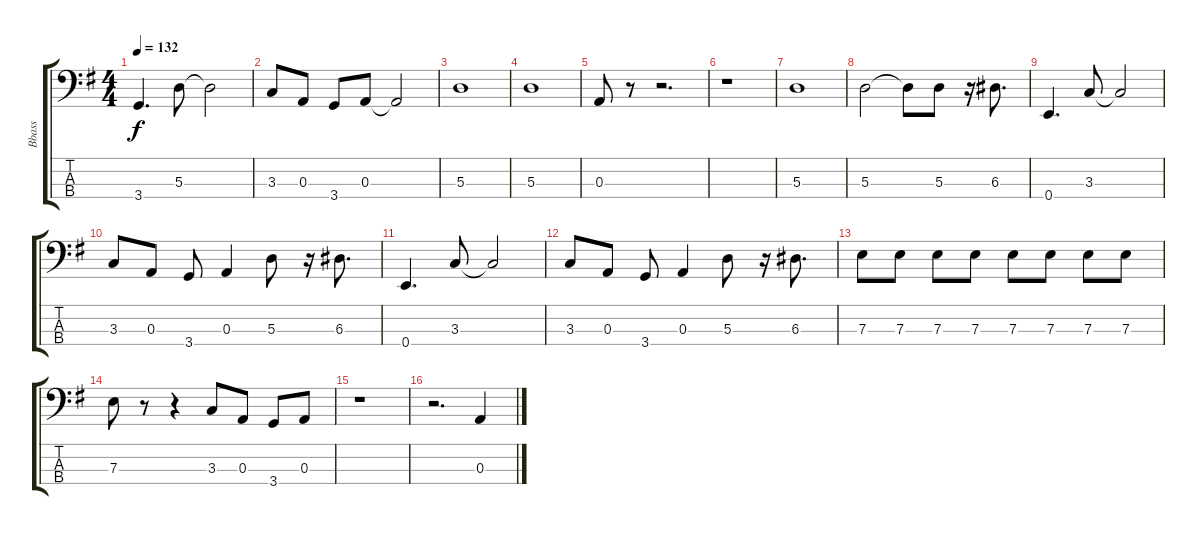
\track ("Bbass" "Bbass") {instrument electricbassfinger}
\staff {score tabs}
\tuning (G2 D2 A1 E1) {hide}
\ts (4 4)
\tempo 132
\clef f4
\ks g
3.4{t}.4{d dy f} 5.3.8 5.3{t}.2 |
3.3.8 0.3.8 3.4.8 0.3.8 0.3{t}.2 |
5.3.1 |
5.3.1 |
0.3.8 r.8 r.2{d} |
r.1 |
5.3.1 |
5.3.2 5.3{t}.8 5.3.8 r.16 6.3.8{d} |
0.4.4{d} 3.3.8 3.3{t}.2 |
3.3.8 0.3.8 3.4.8 0.3.4 5.3.8 r.16 6.3.8{d} |
0.4.4{d} 3.3.8 3.3{t}.2 |
3.3.8 0.3.8 3.4.8 0.3.4 5.3.8 r.16 6.3.8{d} |
7.3.8 7.3.8 7.3.8 7.3.8 7.3.8 7.3.8 7.3.8 7.3.8 |
7.3.8 r.8 r.4 3.3.8 0.3.8 3.4.8 0.3.8 |
r.1 |
r.2{d} 0.3.4
